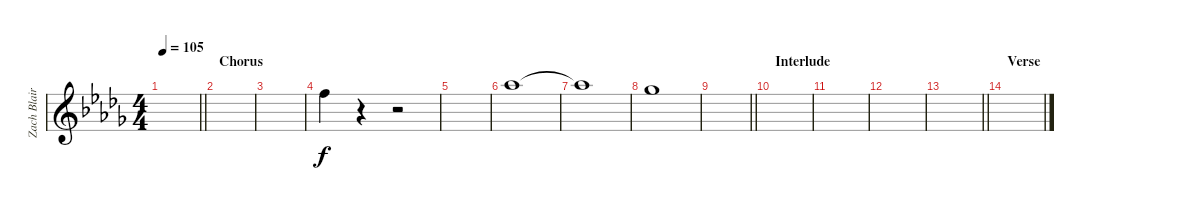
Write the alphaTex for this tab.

\track ("Zach Blair - Vocals Two" "Zach Blair") {instrument distortionguitar}
\staff {score}
\tuning (E4 B3 G3 D3 A2 E2) {hide}
\ts (4 4)
\tempo 105
\clef g2
\barLineRight lightlight
\ks db
|
\section ("" "Chorus")
|
|
10.3.4 r.4 r.2 |
|
13.3.1 |
13.3{t}.1 |
11.3.1 |
\barLineRight lightlight
|
\section ("" "Interlude")
|
|
|
\barLineRight lightlight
|
\section ("" "Verse")
